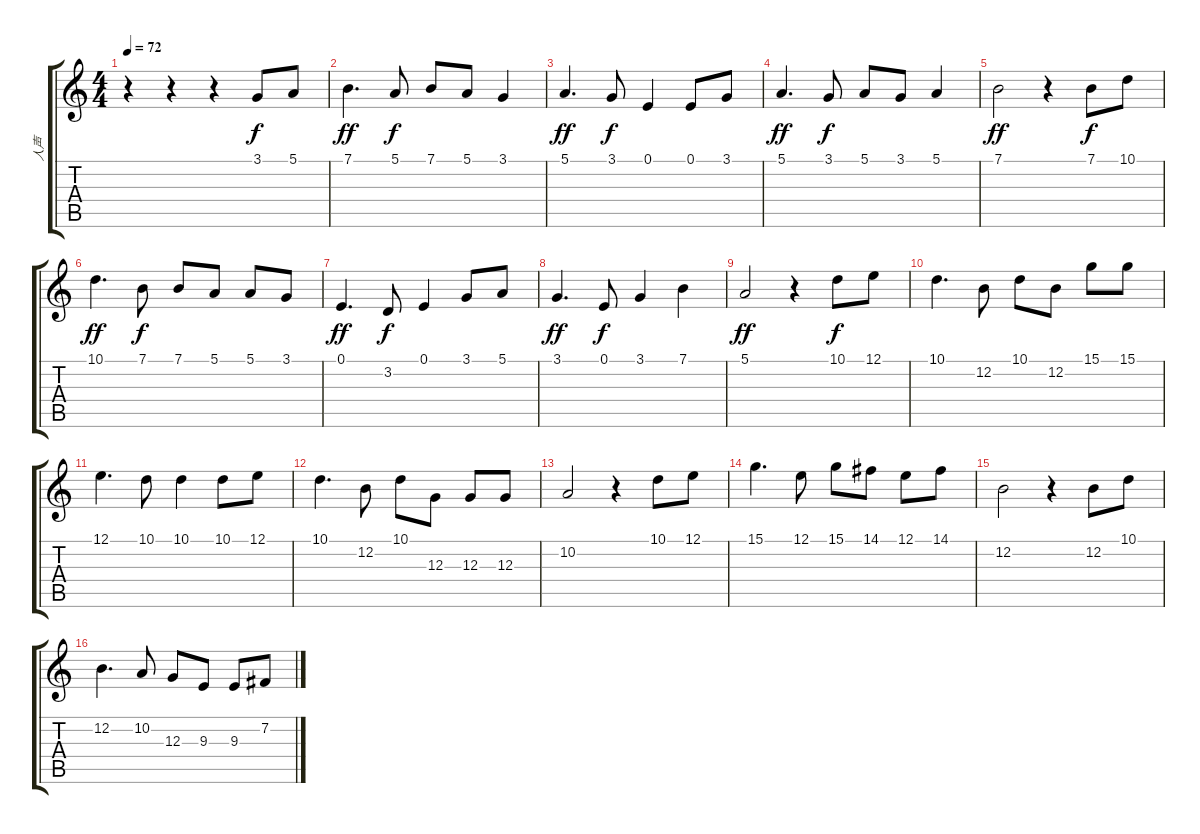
\track ("人声" "人声") {instrument fx7echoes}
\staff {score tabs}
\tuning (E4 B3 G3 D3 A2 E2) {hide}
\ts (4 4)
\tempo 72
\clef g2
\ks c
r.4{dy f} r.4 r.4 3.1.8 5.1.8 |
7.1.4{d dy ff} 5.1.8{dy f} 7.1.8 5.1.8 3.1.4 |
5.1.4{d dy ff} 3.1.8{dy f} 0.1.4 0.1.8 3.1.8 |
5.1.4{d dy ff} 3.1.8{dy f} 5.1.8 3.1.8 5.1.4 |
7.1.2{dy ff} r.4 7.1.8{dy f} 10.1.8 |
10.1.4{d dy ff} 7.1.8{dy f} 7.1.8 5.1.8 5.1.8 3.1.8 |
0.1.4{d dy ff} 3.2.8{dy f} 0.1.4 3.1.8 5.1.8 |
3.1.4{d dy ff} 0.1.8{dy f} 3.1.4 7.1.4 |
5.1.2{dy ff} r.4 10.1.8{dy f} 12.1.8 |
10.1.4{d} 12.2.8 10.1.8 12.2.8 15.1.8 15.1.8 |
12.1.4{d} 10.1.8 10.1.4 10.1.8 12.1.8 |
10.1.4{d} 12.2.8 10.1.8 12.3.8 12.3.8 12.3.8 |
10.2.2 r.4 10.1.8 12.1.8 |
15.1.4{d} 12.1.8 15.1.8 14.1.8 12.1.8 14.1.8 |
12.2.2 r.4 12.2.8 10.1.8 |
12.2.4{d} 10.2.8 12.3.8 9.3.8 9.3.8 7.2.8
